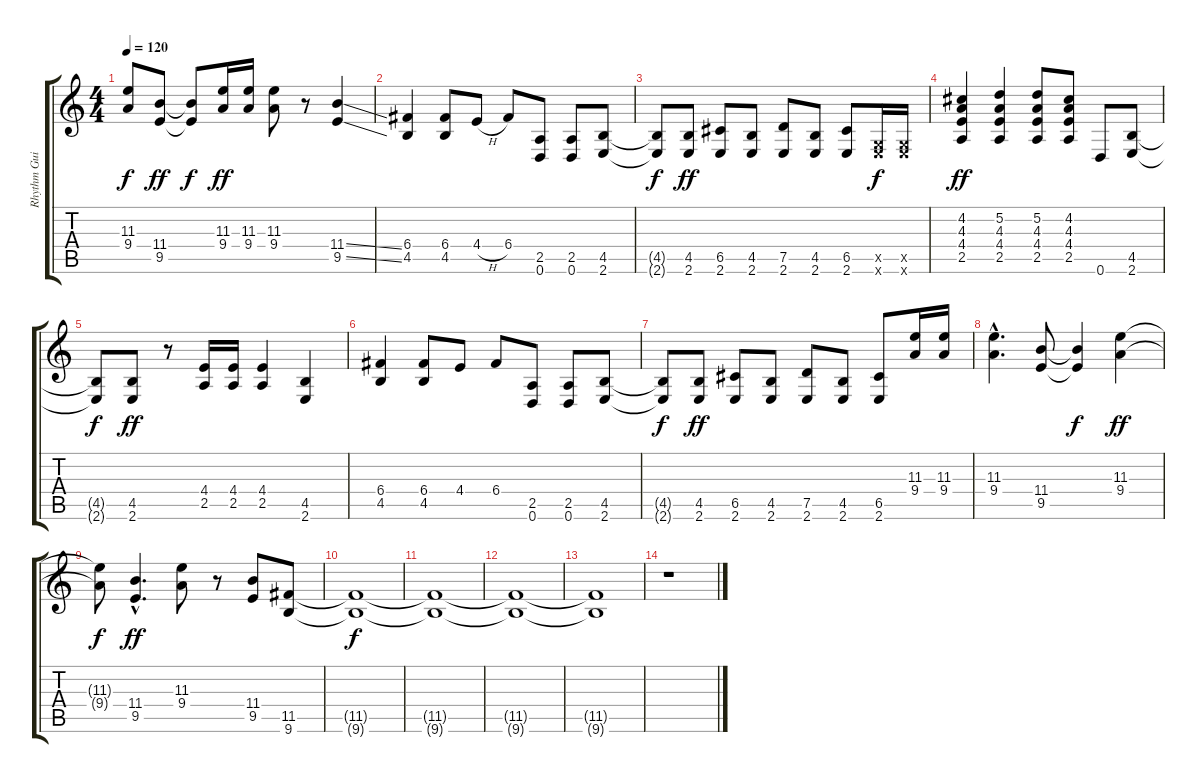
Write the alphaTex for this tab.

\track ("Rhythm Guitar" "Rhythm Gui") {instrument distortionguitar}
\staff {score tabs}
\tuning (D4 A3 F3 C3 G2 D2) {hide}
\ts (4 4)
\tempo 120
\clef g2
\ks c
(11.3{t} 9.4{t}).8{dy f} (11.4 9.5).8{dy ff} (11.4{t} 9.5{t}).8{dy f} (11.3 9.4).16{dy ff} (11.3 9.4).16 (11.3 9.4).8 r.8 (11.4{ss} 9.5{ss}).4 |
(6.4 4.5).4 (6.4 4.5).8 4.4{h}.8 6.4.8 (2.5 0.6).8 (2.5 0.6).8 (4.5 2.6).8 |
(4.5{t} 2.6{t}).8{dy f} (4.5 2.6).8{dy ff} (6.5 2.6).8 (4.5 2.6).8 (7.5 2.6).8 (4.5 2.6).8 (6.5 2.6).8 (0.5{x} 2.6{x}).16{dy f} (0.5{x} 2.6{x}).16 |
(4.2 4.3 4.4 2.5).4{dy ff} (5.2 4.3 4.4 2.5).4 (5.2 4.3 4.4 2.5).8 (4.2 4.3 4.4 2.5).8 0.6.8 (4.5 2.6).8 |
(4.5{t} 2.6{t}).8{dy f} (4.5 2.6).8{dy ff} r.8 (4.4 2.5).16 (4.4 2.5).16 (4.4 2.5).4 (4.5 2.6).4 |
(6.4 4.5).4 (6.4 4.5).8 4.4.8 6.4.8 (2.5 0.6).8 (2.5 0.6).8 (4.5 2.6).8 |
(4.5{t} 2.6{t}).8{dy f} (4.5 2.6).8{dy ff} (6.5 2.6).8 (4.5 2.6).8 (7.5 2.6).8 (4.5 2.6).8 (6.5 2.6).8 (11.3 9.4).16 (11.3 9.4).16 |
(11.3{hac} 9.4{hac}).4{d} (11.4 9.5).8 (11.4{t} 9.5{t}).4{dy f} (11.3 9.4).4{dy ff} |
(11.3{t} 9.4{t}).8{dy f} (11.4{hac} 9.5{hac}).4{d dy ff} (11.3 9.4).8 r.8 (11.4 9.5).8 (11.5 9.6).8 |
(11.5{t} 9.6{t}).1{dy f} |
(11.5{t} 9.6{t}).1 |
(11.5{t} 9.6{t}).1 |
(11.5{t} 9.6{t}).1 |
r.1
